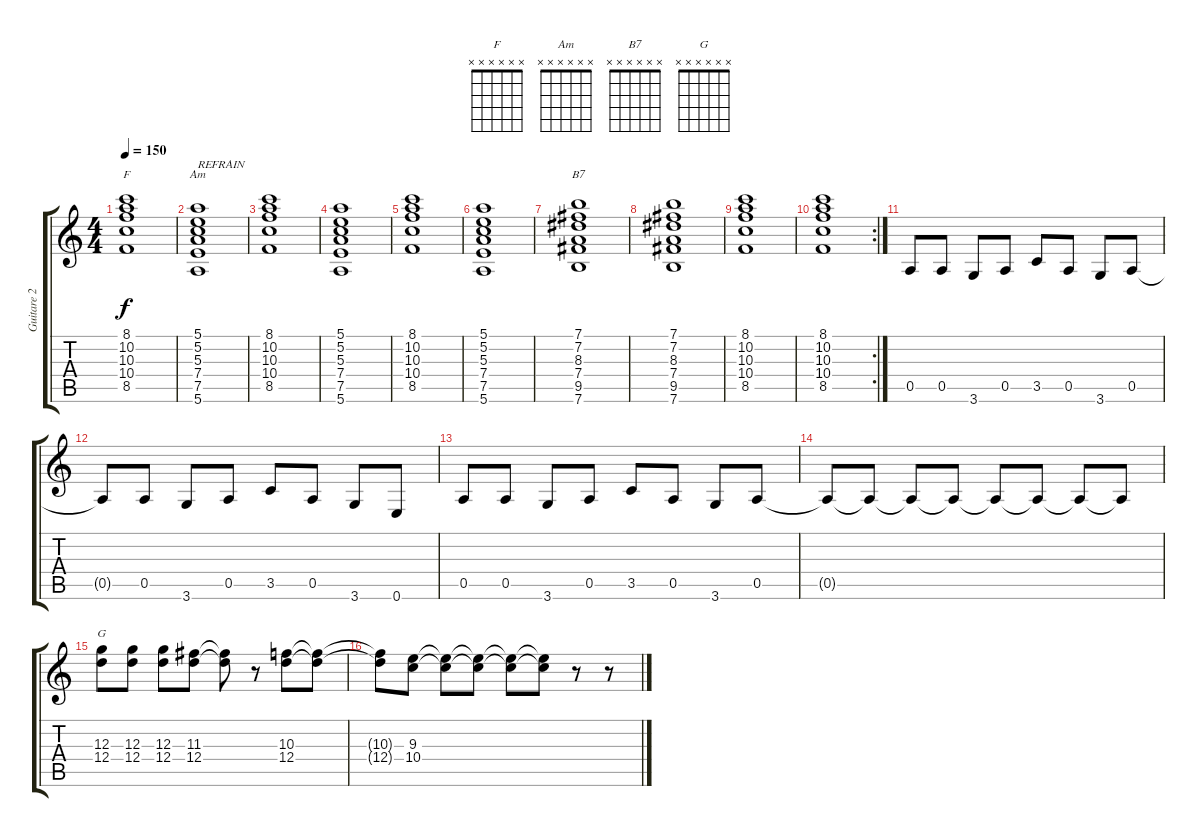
\track ("Guitare 2" "Guitare 2") {instrument overdrivenguitar}
\staff {score tabs}
\tuning (E4 B3 G3 D3 A2 E2) {hide}
\chord ("F" x x x x x x)
\chord ("Am" x x x x x x)
\chord ("B7" x x x x x x)
\chord ("G" x x x x x x)
\ts (4 4)
\tempo 150
\clef g2
\ks c
(8.1 10.2 10.3 10.4 8.5).1{ch "F" dy f} |
(5.1 5.2 5.3 7.4 7.5 5.6).1{ch "Am" txt "REFRAIN"} |
(8.1 10.2 10.3 10.4 8.5).1 |
(5.1 5.2 5.3 7.4 7.5 5.6).1 |
(8.1 10.2 10.3 10.4 8.5).1 |
(5.1 5.2 5.3 7.4 7.5 5.6).1 |
(7.1 7.2 8.3 7.4 9.5 7.6).1{ch "B7"} |
(7.1 7.2 8.3 7.4 9.5 7.6).1 |
(8.1 10.2 10.3 10.4 8.5).1 |
\rc 2
(8.1 10.2 10.3 10.4 8.5).1 |
0.5.8{volume 5 instrument overdrivenguitar} 0.5.8 3.6.8 0.5.8 3.5.8 0.5.8 3.6.8 0.5.8 |
0.5{t}.8 0.5.8 3.6.8 0.5.8 3.5.8 0.5.8 3.6.8 0.6.8 |
0.5.8 0.5.8 3.6.8 0.5.8 3.5.8 0.5.8 3.6.8 0.5.8 |
0.5{t}.8 0.5{t}.8 0.5{t}.8 0.5{t}.8 0.5{t}.8 0.5{t}.8 0.5{t}.8 0.5{t}.8 |
(12.3 12.4).8{ch "G" volume 12 instrument guitarharmonics} (12.3 12.4).8 (12.3 12.4).8 (11.3 12.4).8 (11.3{t} 12.4{t}).8 r.8 (10.3 12.4).8 (10.3{t} 12.4{t}).8 |
(10.3{t} 12.4{t}).8 (9.3 10.4).8 (9.3{t} 10.4{t}).8 (9.3{t} 10.4{t}).8 (9.3{t} 10.4{t}).8 (9.3{t} 10.4{t}).8 r.8 r.8
